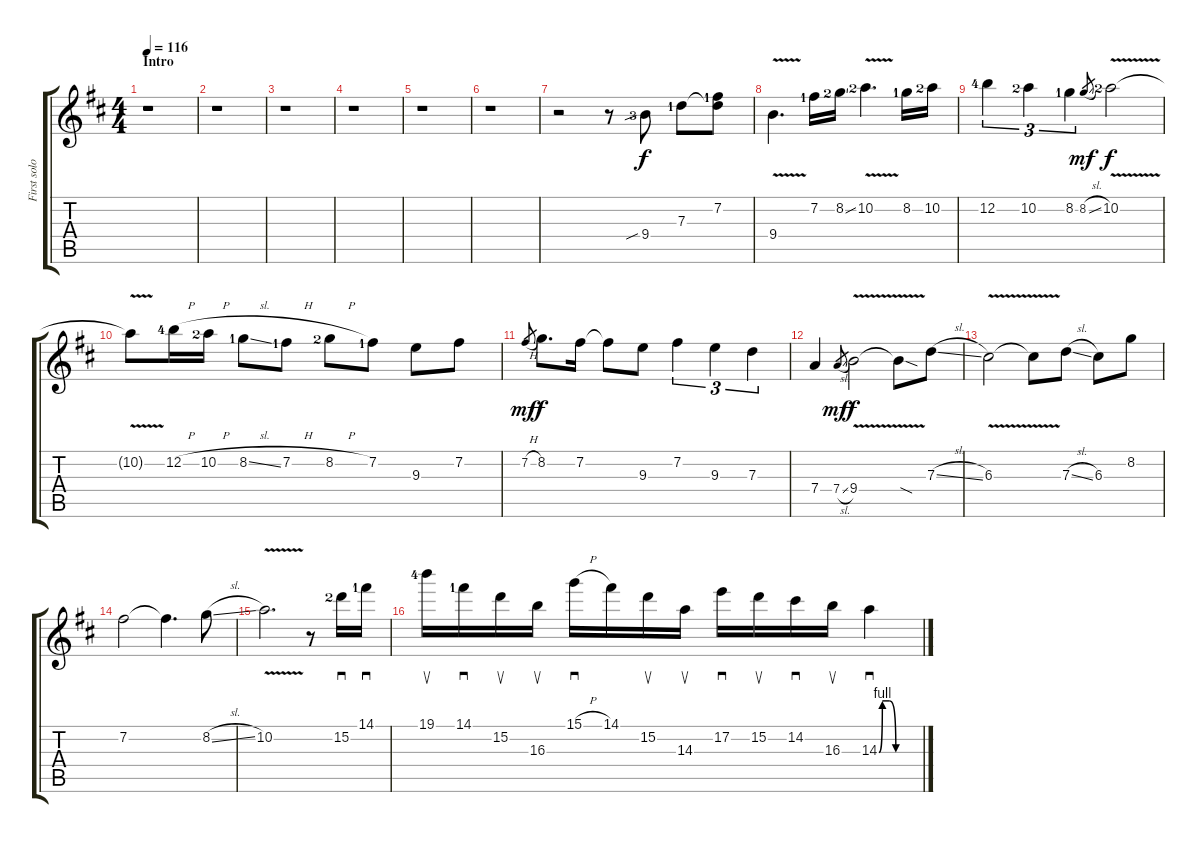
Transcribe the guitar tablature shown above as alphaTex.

\track ("First solo" "First solo") {instrument distortionguitar}
\staff {score tabs}
\tuning (E4 B3 G3 D3 A2 E2) {hide}
\ts (4 4)
\section ("" "Intro")
\tempo 116
\clef g2
\ks d
r.1{dy f instrument distortionguitar} |
r.1 |
r.1 |
r.1 |
r.1 |
r.1 |
r.2 r.8 9.4{sib lf 4}.8 7.3{lf 2}.8 (7.2{lf 2} 7.3{t}).8 |
9.4{v}.4{d} 7.2{lf 2}.16 8.2{ss lf 3}.16 10.2{v lf 3}.4{d} 8.2{lf 2}.16 10.2{lf 3}.16 |
12.2{lf 5}.4{tu (3 2)} 10.2{lf 3}.4{tu (3 2)} 8.2{lf 2}.4{tu (3 2)} 8.2{sl}.8{gr dy mf} 10.2{v lf 3}.2{dy f} |
10.2{t}.8 12.2{h lf 5}.16 10.2{h lf 3}.16 8.2{sl lf 2}.8 7.2{h lf 2}.8 8.2{h lf 3}.8 7.2{lf 2}.8 9.3.8 7.2.8 |
7.2{h}.8{gr dy mf} 8.2.8{d dy f} 7.2.16 7.2{t}.8 9.3.8 7.2.4{tu (3 2)} 9.3.4{tu (3 2)} 7.3.4{tu (3 2)} |
7.4.4 7.4{sl}.8{gr dy mf} 9.4{v}.2{dy f} 9.4{sod t}.8 7.3{sl}.8 |
6.3{v}.2 6.3{t}.8 7.3{sl}.8 6.3.8 8.2.8 |
7.2.2 7.2{t}.4{d} 8.2{sl}.8 |
10.2{v}.2{d} r.8 15.2{lf 3}.16{sd} 14.1{lf 2}.16{sd} |
19.1{lf 5}.16{su} 14.1{lf 2}.16{sd} 15.2.16{su} 16.3.16{su} 15.1{h}.16{sd} 14.1.16 15.2.16{su} 14.3.16{su} 17.2.16{sd} 15.2.16{su} 14.2.16{sd} 16.3.16{su} 14.3{be (custom 0 0 5 4 15 4 25 0 60 0)}.4{sd}
